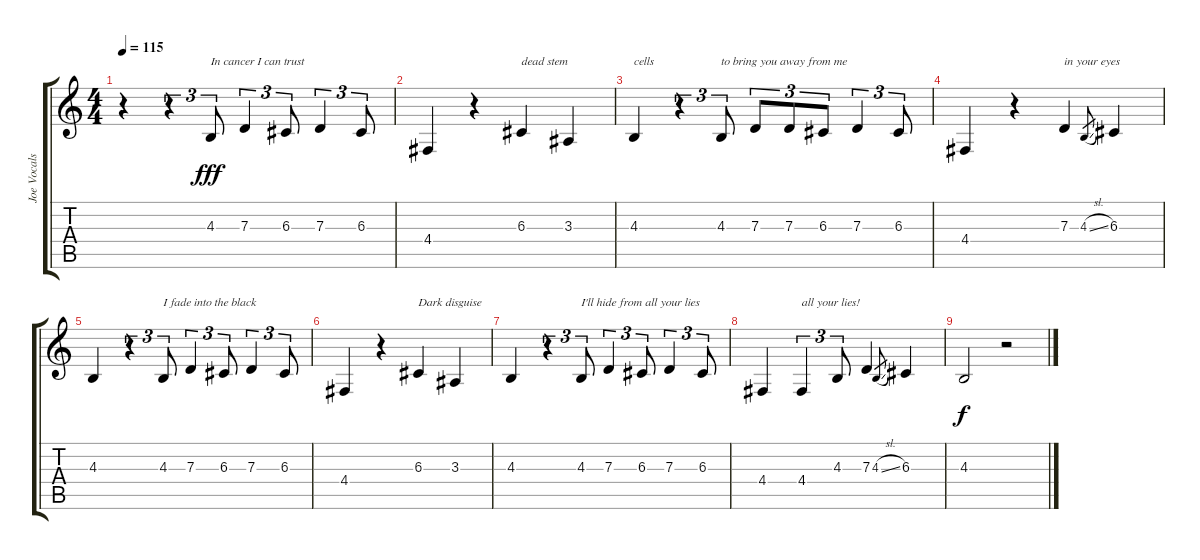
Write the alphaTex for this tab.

\track ("Joe Vocals" "Joe Vocals") {instrument lead2sawtooth}
\staff {score tabs}
\tuning (E4 B3 G3 D3 A2 E2) {hide}
\ts (4 4)
\tempo 115
\clef g2
\ks c
r.4{dy f} r.4{tu (3 2)} 4.3.8{tu (3 2) txt "In cancer I can trust" dy fff} 7.3.4{tu (3 2)} 6.3.8{tu (3 2)} 7.3.4{tu (3 2)} 6.3.8{tu (3 2)} |
4.4.4 r.4 6.3.4{txt "dead stem"} 3.3.4 |
4.3.4{txt "cells"} r.4{tu (3 2)} 4.3.8{tu (3 2) txt "to bring you away from me"} 7.3.8{tu (3 2)} 7.3.8{tu (3 2)} 6.3.8{tu (3 2)} 7.3.4{tu (3 2)} 6.3.8{tu (3 2)} |
4.4.4 r.4 7.3.4{txt "in your eyes"} 4.3{sl}.8{gr} 6.3.4 |
4.3.4 r.4{tu (3 2)} 4.3.8{tu (3 2) txt "I fade into the black"} 7.3.4{tu (3 2)} 6.3.8{tu (3 2)} 7.3.4{tu (3 2)} 6.3.8{tu (3 2)} |
4.4.4 r.4 6.3.4{txt "Dark disguise"} 3.3.4 |
4.3.4 r.4{tu (3 2)} 4.3.8{tu (3 2) txt "I'll hide from all your lies"} 7.3.4{tu (3 2)} 6.3.8{tu (3 2)} 7.3.4{tu (3 2)} 6.3.8{tu (3 2)} |
4.4.4 4.4.4{tu (3 2) txt "all your lies!"} 4.3.8{tu (3 2)} 7.3.4 4.3{sl}.8{gr} 6.3.4 |
4.3.2{dy f} r.2
